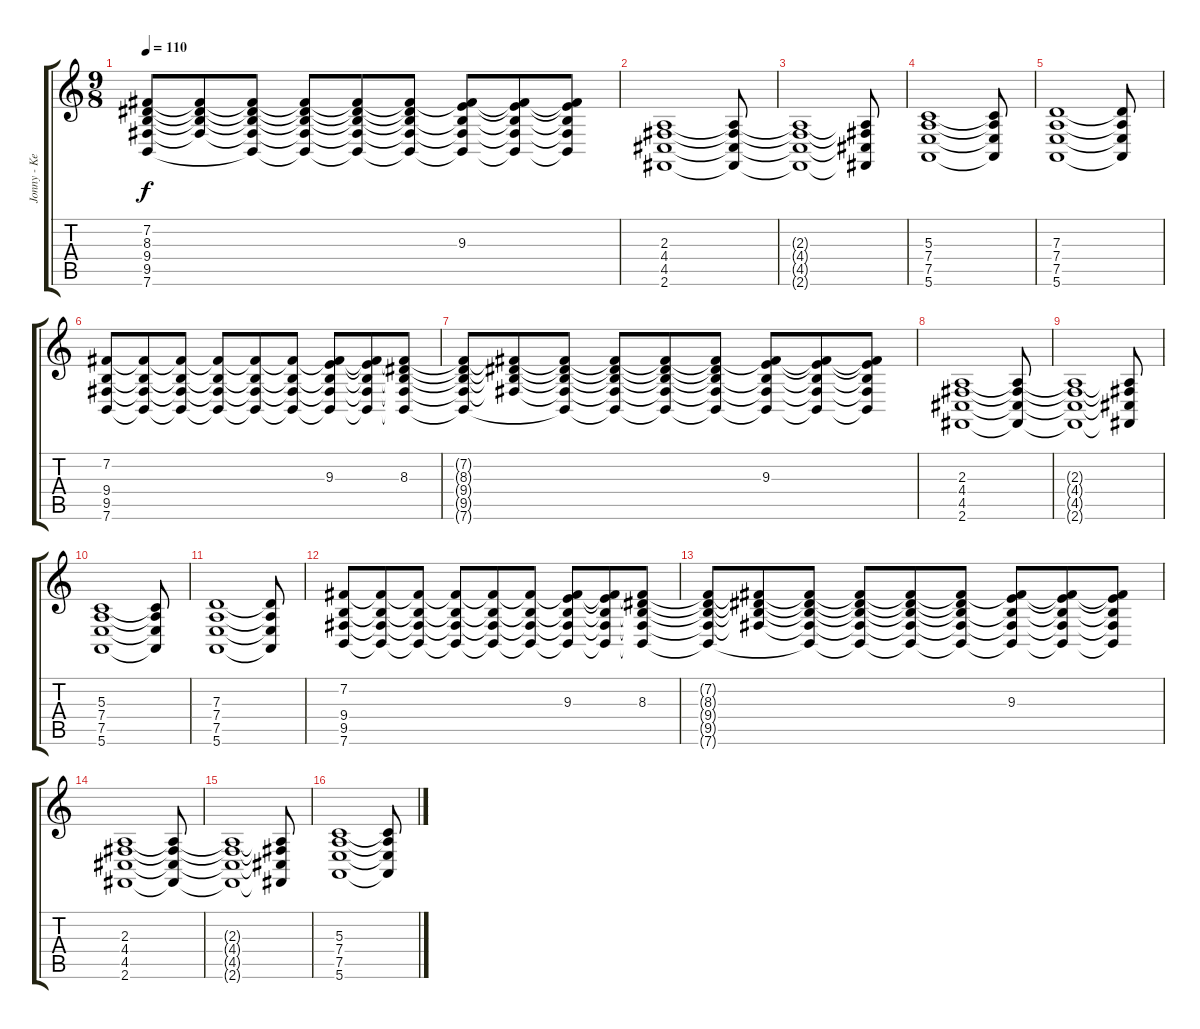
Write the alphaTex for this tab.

\track ("Jonny - Keyboard" "Jonny - Ke") {instrument pad4choir}
\staff {score tabs}
\tuning (E4 B3 G3 D3 A2 E2) {hide}
\ts (9 8)
\tempo 110
\clef g2
\ks c
(7.2{t} 8.3{t} 9.4{t} 9.5{t} 7.6{t}).8{dy f} (7.2{t} 8.3{t} 9.4{t} 9.5{t}).8 (7.2{t} 8.3{t} 9.4{t} 9.5{t} 7.6{t}).8 (7.2{t} 8.3{t} 9.4{t} 9.5{t} 7.6{t}).8 (7.2{t} 8.3{t} 9.4{t} 9.5{t} 7.6{t}).8 (7.2{t} 8.3{t} 9.4{t} 9.5{t} 7.6{t}).8 (7.2{t} 9.3 9.4{t} 9.5{t} 7.6{t}).8 (7.2{t} 9.3{t} 9.4{t} 9.5{t} 7.6{t}).8 (7.2{t} 9.3{t} 9.4{t} 9.5{t} 7.6{t}).8 |
(2.3 4.4 4.5 2.6).1 (2.3{t} 4.4{t} 4.5{t} 2.6{t}).8 |
(2.3{t} 4.4{t} 4.5{t} 2.6{t}).1 (2.3{t} 4.4{t} 4.5{t} 2.6{t}).8 |
(5.3 7.4 7.5 5.6).1 (5.3{t} 7.4{t} 7.5{t} 5.6{t}).8 |
(7.3 7.4 7.5 5.6).1 (7.3{t} 7.4{t} 7.5{t} 5.6{t}).8 |
(7.2 9.4 9.5 7.6).8 (7.2{t} 9.4{t} 9.5{t} 7.6{t}).8 (7.2{t} 9.4{t} 9.5{t} 7.6{t}).8 (7.2{t} 9.4{t} 9.5{t} 7.6{t}).8 (7.2{t} 9.4{t} 9.5{t} 7.6{t}).8 (7.2{t} 9.4{t} 9.5{t} 7.6{t}).8 (7.2{t} 9.3 9.4{t} 9.5{t} 7.6{t}).8 (7.2{t} 9.3{t} 9.4{t} 9.5{t} 7.6{t}).8 (7.2{t} 8.3 9.4{t} 9.5{t} 7.6{t}).8 |
(7.2{t} 8.3{t} 9.4{t} 9.5{t} 7.6{t}).8 (7.2{t} 8.3{t} 9.4{t} 9.5{t}).8 (7.2{t} 8.3{t} 9.4{t} 9.5{t} 7.6{t}).8 (7.2{t} 8.3{t} 9.4{t} 9.5{t} 7.6{t}).8 (7.2{t} 8.3{t} 9.4{t} 9.5{t} 7.6{t}).8 (7.2{t} 8.3{t} 9.4{t} 9.5{t} 7.6{t}).8 (7.2{t} 9.3 9.4{t} 9.5{t} 7.6{t}).8 (7.2{t} 9.3{t} 9.4{t} 9.5{t} 7.6{t}).8 (7.2{t} 9.3{t} 9.4{t} 9.5{t} 7.6{t}).8 |
(2.3 4.4 4.5 2.6).1 (2.3{t} 4.4{t} 4.5{t} 2.6{t}).8 |
(2.3{t} 4.4{t} 4.5{t} 2.6{t}).1 (2.3{t} 4.4{t} 4.5{t} 2.6{t}).8 |
(5.3 7.4 7.5 5.6).1 (5.3{t} 7.4{t} 7.5{t} 5.6{t}).8 |
(7.3 7.4 7.5 5.6).1 (7.3{t} 7.4{t} 7.5{t} 5.6{t}).8 |
(7.2 9.4 9.5 7.6).8 (7.2{t} 9.4{t} 9.5{t} 7.6{t}).8 (7.2{t} 9.4{t} 9.5{t} 7.6{t}).8 (7.2{t} 9.4{t} 9.5{t} 7.6{t}).8 (7.2{t} 9.4{t} 9.5{t} 7.6{t}).8 (7.2{t} 9.4{t} 9.5{t} 7.6{t}).8 (7.2{t} 9.3 9.4{t} 9.5{t} 7.6{t}).8 (7.2{t} 9.3{t} 9.4{t} 9.5{t} 7.6{t}).8 (7.2{t} 8.3 9.4{t} 9.5{t} 7.6{t}).8 |
(7.2{t} 8.3{t} 9.4{t} 9.5{t} 7.6{t}).8 (7.2{t} 8.3{t} 9.4{t} 9.5{t}).8 (7.2{t} 8.3{t} 9.4{t} 9.5{t} 7.6{t}).8 (7.2{t} 8.3{t} 9.4{t} 9.5{t} 7.6{t}).8 (7.2{t} 8.3{t} 9.4{t} 9.5{t} 7.6{t}).8 (7.2{t} 8.3{t} 9.4{t} 9.5{t} 7.6{t}).8 (7.2{t} 9.3 9.4{t} 9.5{t} 7.6{t}).8 (7.2{t} 9.3{t} 9.4{t} 9.5{t} 7.6{t}).8 (7.2{t} 9.3{t} 9.4{t} 9.5{t} 7.6{t}).8 |
(2.3 4.4 4.5 2.6).1 (2.3{t} 4.4{t} 4.5{t} 2.6{t}).8 |
(2.3{t} 4.4{t} 4.5{t} 2.6{t}).1 (2.3{t} 4.4{t} 4.5{t} 2.6{t}).8 |
(5.3 7.4 7.5 5.6).1 (5.3{t} 7.4{t} 7.5{t} 5.6{t}).8
